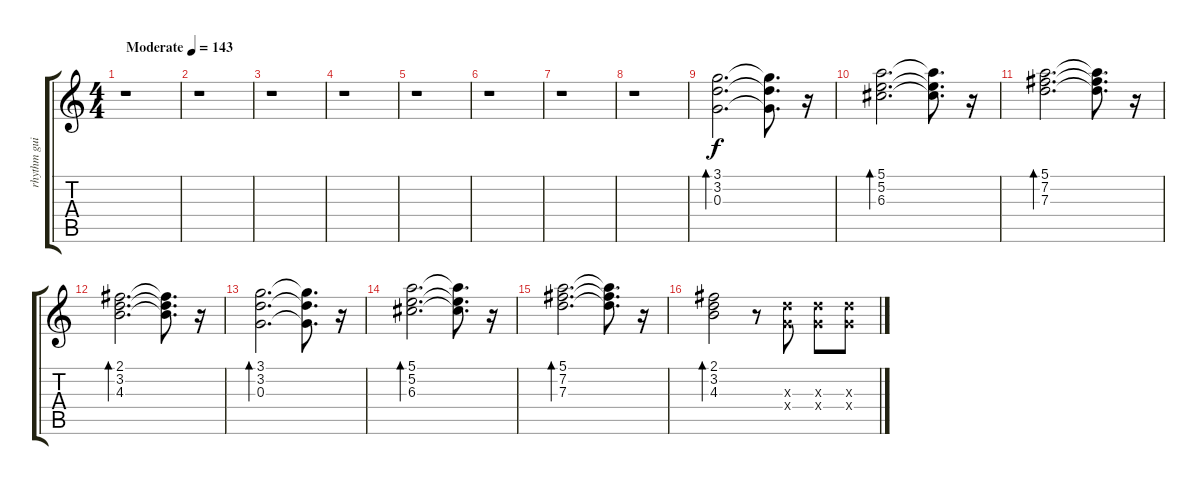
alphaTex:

\track ("rhythm guitar" "rhythm gui") {instrument electricguitarclean}
\staff {score tabs}
\tuning (E4 B3 G3 D3 A2 E2) {hide}
\ts (4 4)
\tempo (143 "Moderate")
\clef g2
\ks c
r.1{dy f instrument electricguitarclean} |
r.1 |
r.1 |
r.1 |
r.1 |
r.1 |
r.1 |
r.1 |
(3.1 3.2 0.3).2{d bd 240} (3.1{t} 3.2{t} 0.3{t}).8{d} r.16 |
(5.1 5.2 6.3).2{d bd 120} (5.1{t} 5.2{t} 6.3{t}).8{d} r.16 |
(5.1 7.2 7.3).2{d bd 240} (5.1{t} 7.2{t} 7.3{t}).8{d} r.16 |
(2.1 3.2 4.3).2{d bd 120} (2.1{t} 3.2{t} 4.3{t}).8{d} r.16 |
(3.1 3.2 0.3).2{d bd 240} (3.1{t} 3.2{t} 0.3{t}).8{d} r.16 |
(5.1 5.2 6.3).2{d bd 120} (5.1{t} 5.2{t} 6.3{t}).8{d} r.16 |
(5.1 7.2 7.3).2{d bd 240} (5.1{t} 7.2{t} 7.3{t}).8{d} r.16 |
(2.1 3.2 4.3).2{bd 120} r.8 (7.3{x} 5.4{x}).8 (7.3{x} 5.4{x}).8 (7.3{x} 5.4{x}).8
